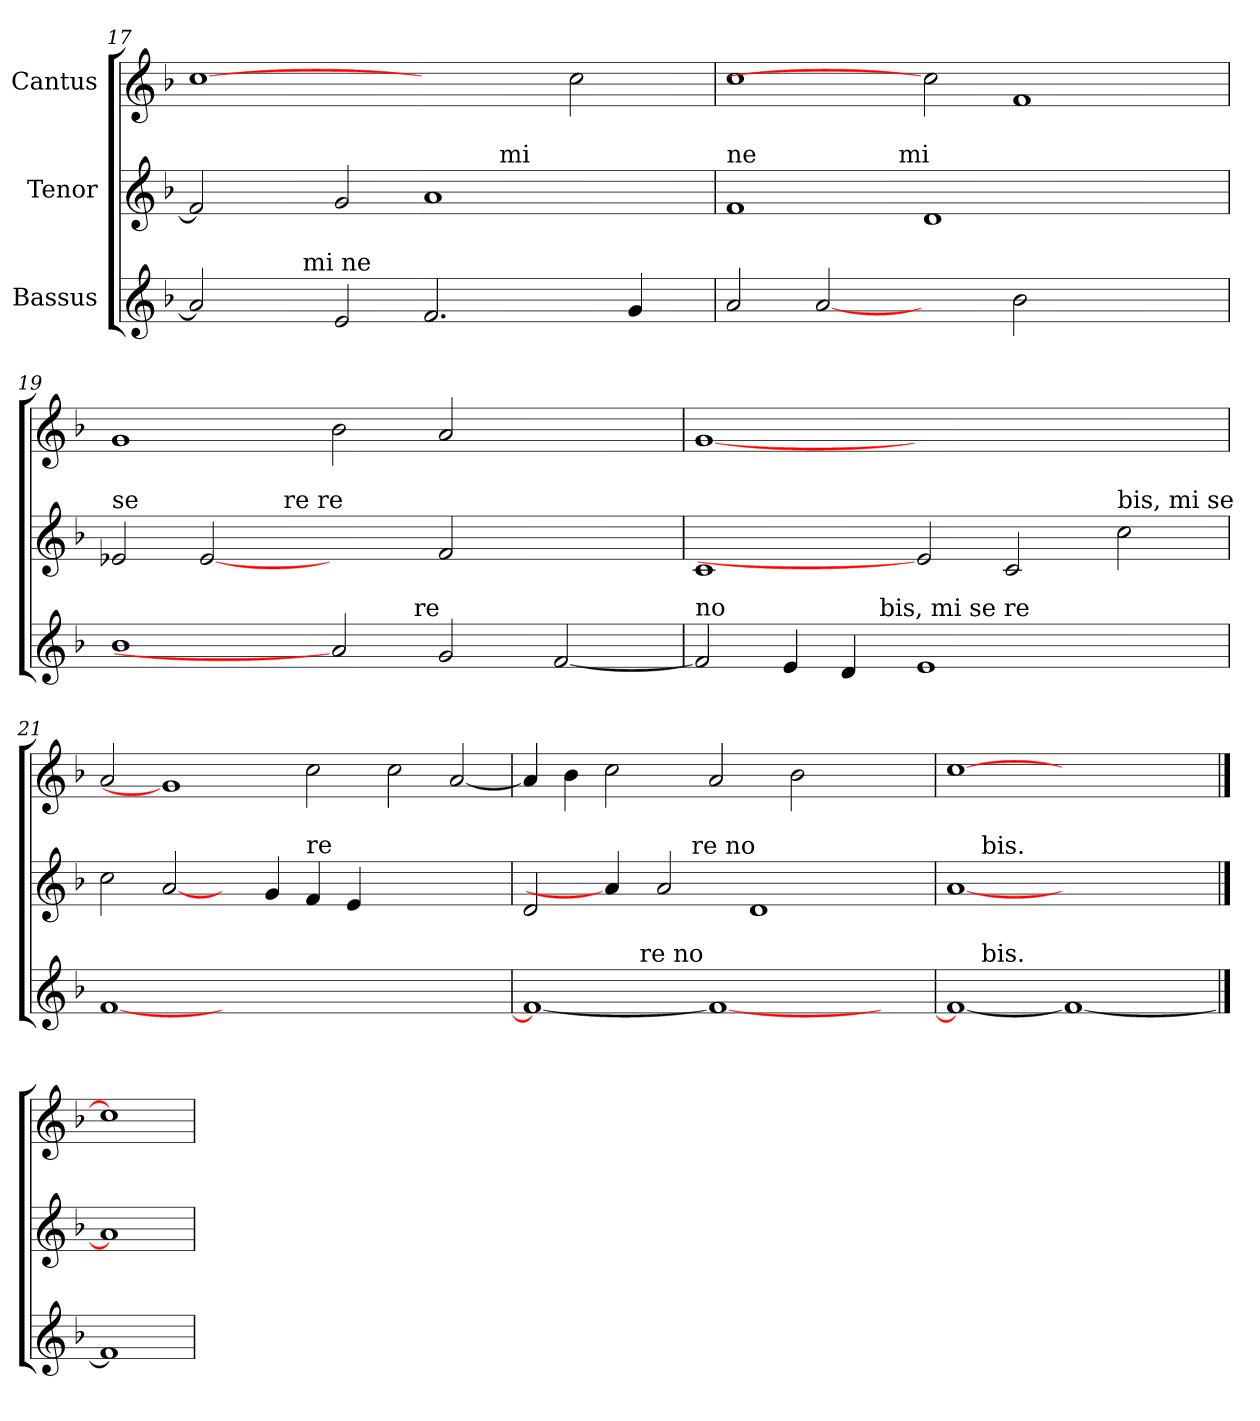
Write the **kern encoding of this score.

**kern	**kern	**kern
*part3	*part2	*part1
*staff3	*staff2	*staff1
*I"Bassus	*I"Tenor	*I"Cantus
!!LO:LB:g=z
*clefG2	*clefG2	*clefG2
*ITrd7c12	*	*
*k[b-]	*k[b-]	*k[b-]
*F:	*F:	*F:
=17	=17	=17
!	!LO:TX:a:t=Do	!
*^	*^	*
2A/]	4ryy	2f/]	1ryy	[1cc
.	8ryy	.	.	.
.	32ryy	.	.	.
!	!LO:TX:a:t=mi ne	!	!	!
.	1ryy	.	.	.
2E/	.	2g/	.	.
2.F/	.	1a	4ryy	2ryy
.	.	.	32ryy	.
!	!	!	!LO:TX:a:t=mi	!
.	.	.	2ryy	.
.	2ryy	.	.	.
.	.	.	.	2cc\
4G/	.	.	.	.
.	.	.	8..ryy	.
.	16.ryy	.	.	.
=18	=18	=18	=18	=18
!	!	!LO:TX:a:t=ne	!	!
!LO:TX:a:t=mi	!	!	!	!
*v	*v	*	*	*
2A/	1f	2...ryy	1cc
[2A	.	.	.
!	!	!LO:TX:a:t=mi	!
.	.	1ryy	.
2ryy	1d	.	2cc]
2B-\	.	.	1f
.	.	2ryy	.
2ryy	2ryy	.	.
.	.	16ryy	.
=19	=19	=19	=19
!	!LO:TX:a:t=se	!	!
!LO:TX:a:t=se re	!	!	!
*^	*	*	*
1B-	1ryy	2e-X/	2ryy	1g
.	.	[2e-	4ryy	.
.	.	.	16ryy	.
!	!	!	!LO:TX:a:t=re re	!
.	.	.	1ryy	.
2A]	4..ryy	2ryy	.	2b-\
!	!LO:TX:a:t=re	!	!	!
.	1ryy	.	.	.
2G/	.	2f/	.	2a/
.	.	.	2ryy	.
[<2F/	.	2ryy	.	2ryy
.	.	.	8.ryy	.
.	16ryy	.	.	.
=20	=20	=20	=20	=20
!	!	!LO:TX:a:t=no	!	!
!LO:TX:a:t=no	!	!	!	!
*	*	*v	*v	*
2F/]	2..ryy	1c	[1g
4E/	.	.	.
4D/	.	.	.
!	!LO:TX:a:t=bis, mi se re	!	!
.	1ryy	.	.
1E	.	2e-]	1.ryy
.	.	2c/	.
.	2ryy	.	.
!	!	!LO:TX:a:t=bis, mi se	!
2ryy	.	2cc\	.
.	8ryy	.	.
*v	*v	*	*
=21	=21	=21
[<1F	2cc\	2a/
.	[2a/	1g]
0ryy	4ryy	.
.	4g/	.
!	!LO:TX:a:t=re	!
.	4f/	2cc\
.	4e/	.
.	1ryy	2cc\
.	.	[<2a/
=22	=22	=22
*^	*^	*
1F_	2ryy	2d/	2...ryy	4a/]
.	.	.	.	4b-\
.	8.ryy	4a/]	.	2cc\
!	!LO:TX:a:t=re no	!	!	!
.	1ryy	.	.	.
.	.	2a/	.	.
!	!	!	!LO:TX:a:t=re no	!
.	.	.	1ryy	.
1F_	.	.	.	2a/
.	.	1d	.	.
.	.	.	.	2b-\
.	2ryy	.	.	.
.	.	.	4ryy	.
4ryy	.	.	.	4ryy
.	16ryy	.	16ryy	.
=23	=23	=23	=23	=23
1F_	8.ryy	[1a	8.ryy	[1cc
!	!	!	!LO:TX:a:t=bis.	!
!	!LO:TX:a:t=bis.	!	!	!
.	1ryy	.	1ryy	.
1F_	.	1ryy	.	1ryy
.	2ryy	.	2ryy	.
.	4ryy	.	4ryy	.
.	16ryy	.	16ryy	.
*v	*v	*	*	*
*	*v	*v	*
==24	==24	==24
1F]	1a]	1cc]
=	=	=
*-	*-	*-
